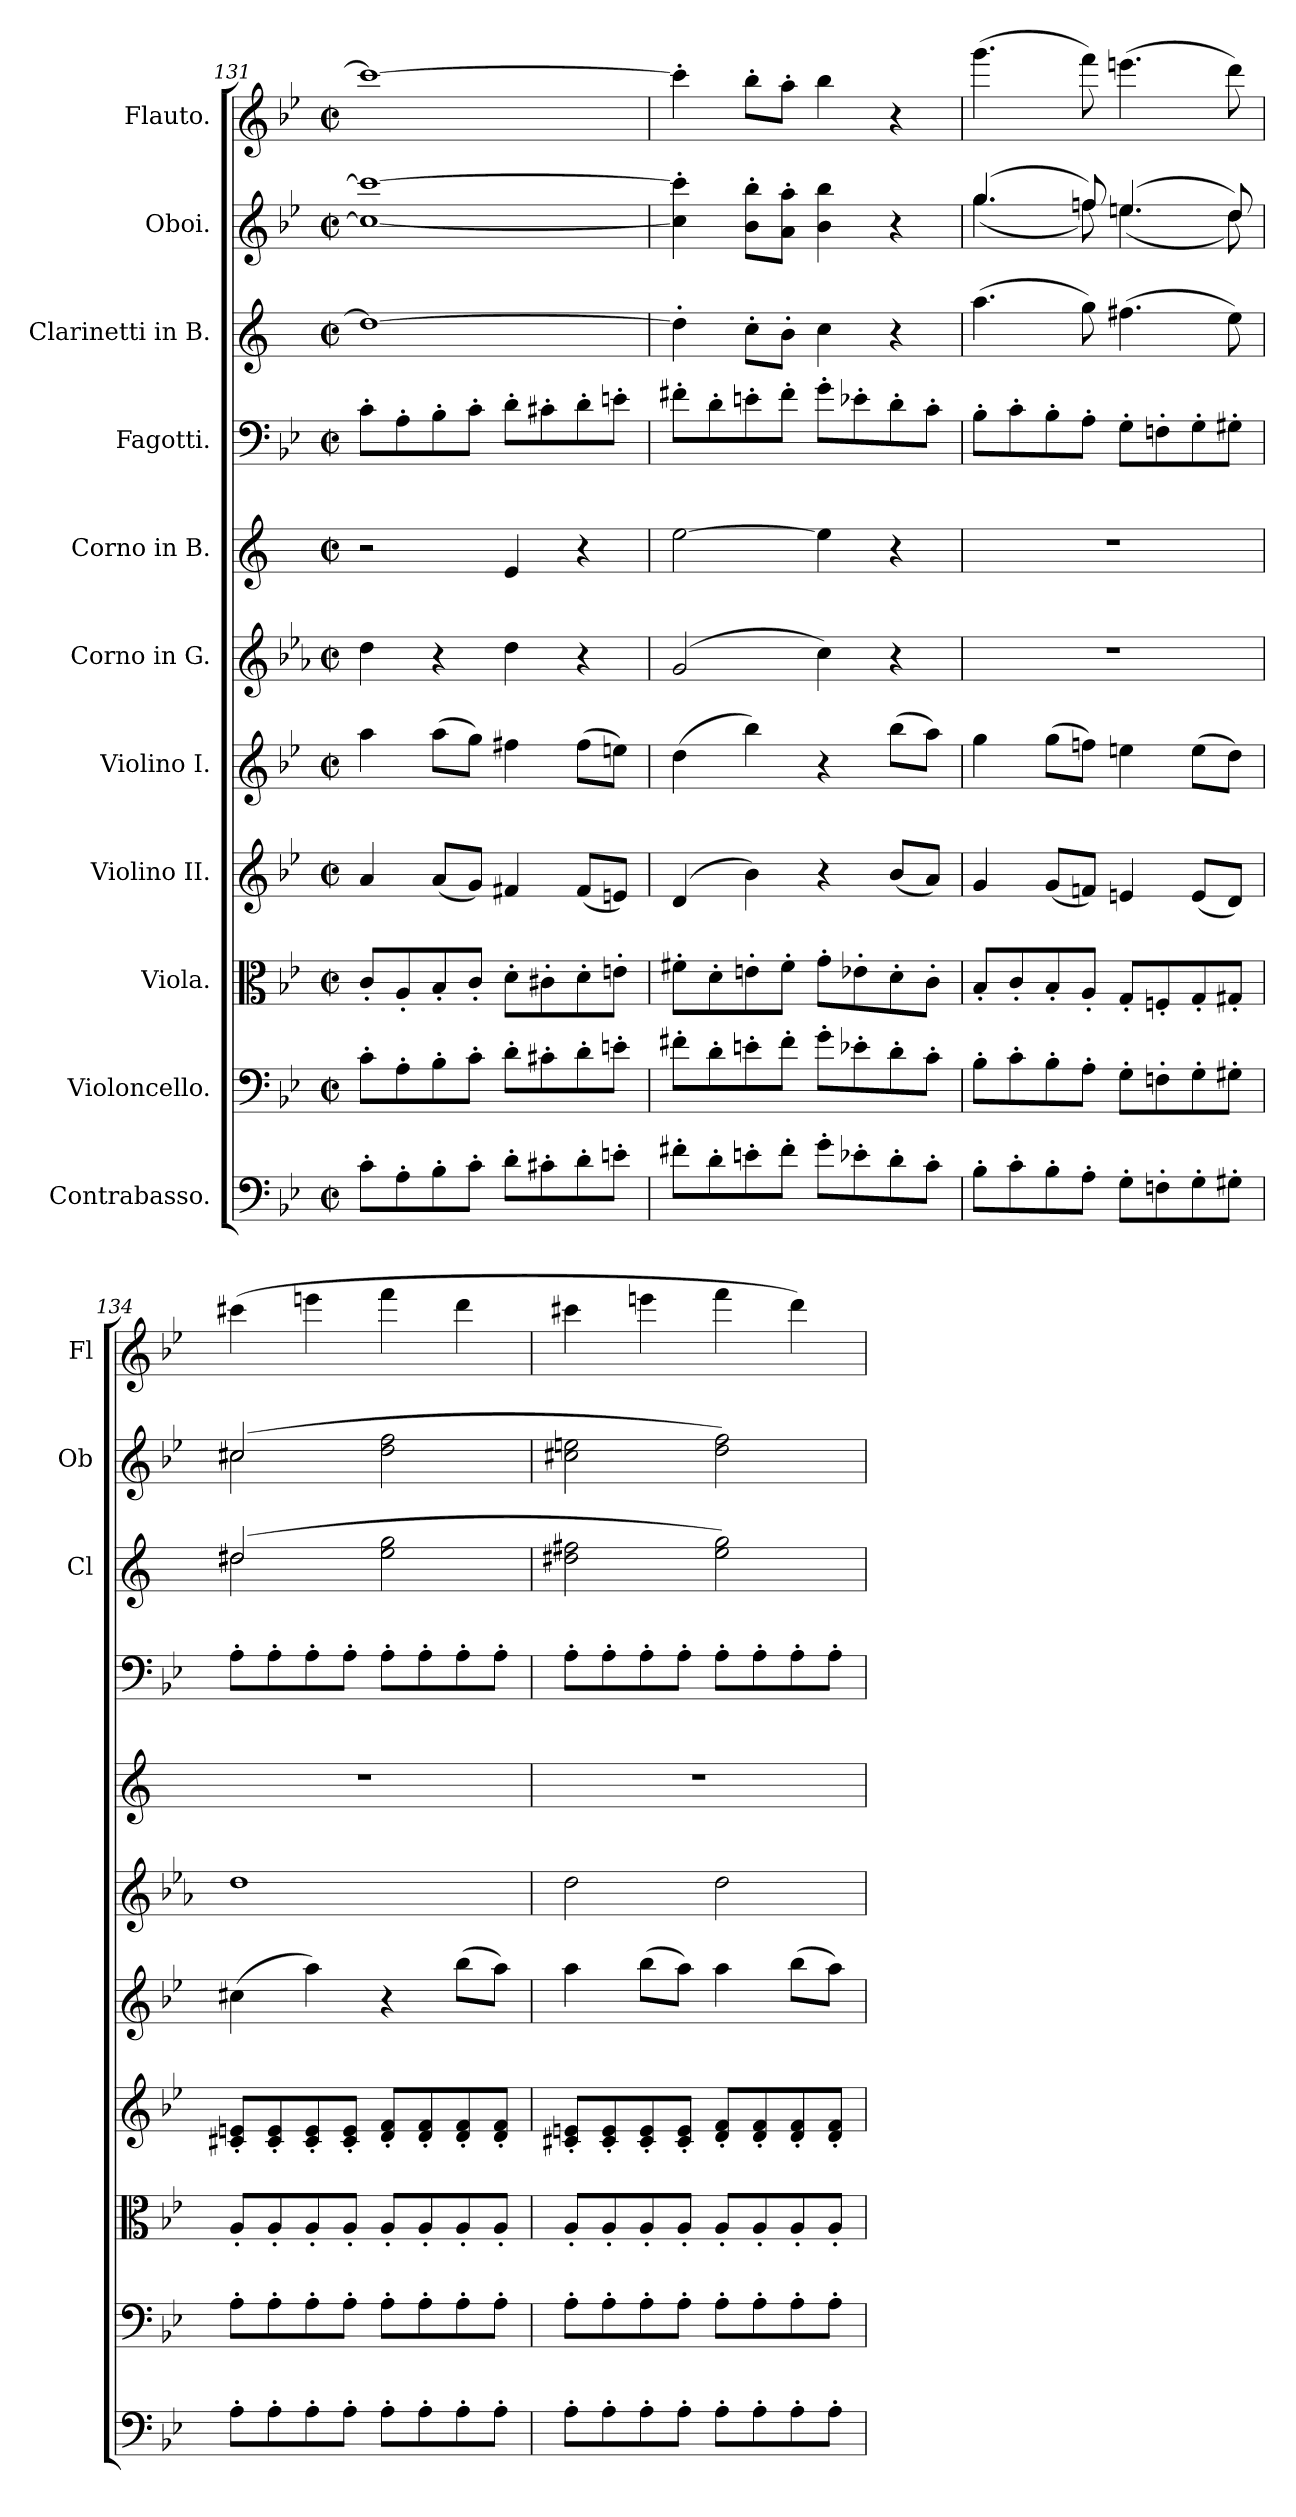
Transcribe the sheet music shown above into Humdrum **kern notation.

**kern	**kern	**kern	**kern	**kern	**kern	**kern	**kern	**kern	**kern	**kern
*part11	*part10	*part9	*part8	*part7	*part6	*part5	*part4	*part3	*part2	*part1
*staff11	*staff10	*staff9	*staff8	*staff7	*staff6	*staff5	*staff4	*staff3	*staff2	*staff1
*I"Contrabasso.	*I"Violoncello.	*I"Viola.	*I"Violino II.	*I"Violino I.	*I"Corno in G.	*I"Corno in B.	*I"Fagotti.	*I"Clarinetti in B.	*I"Oboi.	*I"Flauto.
*	*	*	*	*	*	*	*	*I'Cl	*I'Ob	*I'Fl
*clefF4	*clefF4	*clefC3	*clefG2	*clefG2	*clefG2	*clefG2	*clefF4	*clefG2	*clefG2	*clefG2
*ITrd7c12	*	*	*	*	*ITrd3c5	*ITrd1c2	*	*ITrd1c2	*	*
*k[b-e-]	*k[b-e-]	*k[b-e-]	*k[b-e-]	*k[b-e-]	*k[b-e-]	*k[b-e-]	*k[b-e-]	*k[b-e-]	*k[b-e-]	*k[b-e-]
*M2/2	*M2/2	*M2/2	*M2/2	*M2/2	*M2/2	*M2/2	*M2/2	*M2/2	*M2/2	*M2/2
*met(c|)	*met(c|)	*met(c|)	*met(c|)	*met(c|)	*met(c|)	*met(c|)	*met(c|)	*met(c|)	*met(c|)	*met(c|)
=131	=131	=131	=131	=131	=131	=131	=131	=131	=131	=131
8C'\L	8c'\L	8c'/L	4a/	4aa\	4a\	2r	8c'\L	1cc_	1cc_ 1ccc_	1ccc_
8AA'\	8A'\	8A'/	.	.	.	.	8A'\	.	.	.
8BB-'\	8B-'\	8B-'/	(<8a/L	(>8aa\L	4r	.	8B-'\	.	.	.
8C'\J	8c'\J	8c'/J	8g/J)	8gg\J)	.	.	8c'\J	.	.	.
8D'\L	8d'\L	8d'\L	4f#X/	4ff#X\	4a\	4d/	8d'\L	.	.	.
8C#X'\	8c#X'\	8c#X'\	.	.	.	.	8c#X'\	.	.	.
8D'\	8d'\	8d'\	(<8f#/L	(>8ff#\L	4r	4r	8d'\	.	.	.
8En'\J	8en'\J	8en'\J	8en/J)	8een\J)	.	.	8en'\J	.	.	.
=132	=132	=132	=132	=132	=132	=132	=132	=132	=132	=132
8F#X'\L	8f#X'\L	8f#X'\L	(>4d/	(>4dd\	(>2d/	[2dd\	8f#X'\L	4cc'\]	4cc\]' 4ccc\]'	4ccc'\]
8D'\	8d'\	8d'\	.	.	.	.	8d'\	.	.	.
8En'\	8en'\	8en'\	4b-\)	4bb-\)	.	.	8en'\	8b-'\L	8b-\' 8bb-\'L	8bb-'\L
8F#'\J	8f#'\J	8f#'\J	.	.	.	.	8f#'\J	8a'\J	8a\' 8aa\'J	8aa'\J
8G'\L	8g'\L	8g'\L	4r	4r	4g\)	4dd\]	8g'\L	4b-\	4b-\ 4bb-\	4bb-\
8E-X'\	8e-X'\	8e-X'\	.	.	.	.	8e-X'\	.	.	.
8D'\	8d'\	8d'\	(<8b-/L	(>8bb-\L	4r	4r	8d'\	4r	4r	4r
8C'\J	8c'\J	8c'\J	8a/J)	8aa\J)	.	.	8c'\J	.	.	.
=133	=133	=133	=133	=133	=133	=133	=133	=133	=133	=133
*	*	*	*	*	*	*	*	*	*^	*
8BB-'\L	8B-'\L	8B-'/L	4g/	4gg\	1r	1r	8B-'\L	(>4.gg\	(>4.gg/	(<4.gg\	(>4.ggg\
8C'\	8c'\	8c'/	.	.	.	.	8c'\	.	.	.	.
8BB-'\	8B-'\	8B-'/	(<8g/L	(>8gg\L	.	.	8B-'\	.	.	.	.
8AA'\J	8A'\J	8A'/J	8fn/J)	8ffn\J)	.	.	8A'\J	8ff\)	8ff/)	8ffn\)	8fff\)
8GG'\L	8G'\L	8G'/L	4en/	4een\	.	.	8G'\L	(>4.een\	(>4.een/	(<4.ee\	(>4.eeen\
8FFn'\	8Fn'\	8Fn'/	.	.	.	.	8Fn'\	.	.	.	.
8GG'\	8G'\	8G'/	(<8e/L	(>8ee\L	.	.	8G'\	.	.	.	.
8GG#X'\J	8G#X'\J	8G#X'/J	8d/J)	8dd\J)	.	.	8G#X'\J	8dd\)	8dd/)	8dd\)	8ddd\)
!!LO:PB:g=z
=134	=134	=134	=134	=134	=134	=134	=134	=134	=134	=134	=134
*	*	*	*	*	*	*	*	*^	*	*	*
8AA'\L	8A'\L	8A'/L	8c#X/' 8en/'L	(>4cc#X\	1a	1r	8A'\L	(>2cc#X/	2cc#\	(>2cc#X/	2cc#\	(>4ccc#X\
8AA'\	8A'\	8A'/	8c#/' 8e/'	.	.	.	8A'\	.	.	.	.	.
8AA'\	8A'\	8A'/	8c#/' 8e/'	4aa\)	.	.	8A'\	.	.	.	.	4eeen\
8AA'\J	8A'\J	8A'/J	8c#/' 8e/'J	.	.	.	8A'\J	.	.	.	.	.
8AA'\L	8A'\L	8A'/L	8d/' 8f/'L	4r	.	.	8A'\L	2dd\ 2ff\	2ryy	2dd\ 2ff\	2ryy	4fff\
8AA'\	8A'\	8A'/	8d/' 8f/'	.	.	.	8A'\	.	.	.	.	.
8AA'\	8A'\	8A'/	8d/' 8f/'	(>8bb-\L	.	.	8A'\	.	.	.	.	4ddd\
8AA'\J	8A'\J	8A'/J	8d/' 8f/'J	8aa\J)	.	.	8A'\J	.	.	.	.	.
*	*	*	*	*	*	*	*	*v	*v	*	*	*
*	*	*	*	*	*	*	*	*	*v	*v	*
=135	=135	=135	=135	=135	=135	=135	=135	=135	=135	=135
8AA'\L	8A'\L	8A'/L	8c#X/' 8en/'L	4aa\	2a\	1r	8A'\L	2cc#X\ 2een\	2cc#X\ 2een\	4ccc#X\
8AA'\	8A'\	8A'/	8c#/' 8e/'	.	.	.	8A'\	.	.	.
8AA'\	8A'\	8A'/	8c#/' 8e/'	(>8bb-\L	.	.	8A'\	.	.	4eeen\
8AA'\J	8A'\J	8A'/J	8c#/' 8e/'J	8aa\J)	.	.	8A'\J	.	.	.
8AA'\L	8A'\L	8A'/L	8d/' 8f/'L	4aa\	2a\	.	8A'\L	2dd\ 2ff\)	2dd\ 2ff\)	4fff\
8AA'\	8A'\	8A'/	8d/' 8f/'	.	.	.	8A'\	.	.	.
8AA'\	8A'\	8A'/	8d/' 8f/'	(>8bb-\L	.	.	8A'\	.	.	4ddd\)
8AA'\J	8A'\J	8A'/J	8d/' 8f/'J	8aa\J)	.	.	8A'\J	.	.	.
=	=	=	=	=	=	=	=	=	=	=
*-	*-	*-	*-	*-	*-	*-	*-	*-	*-	*-
